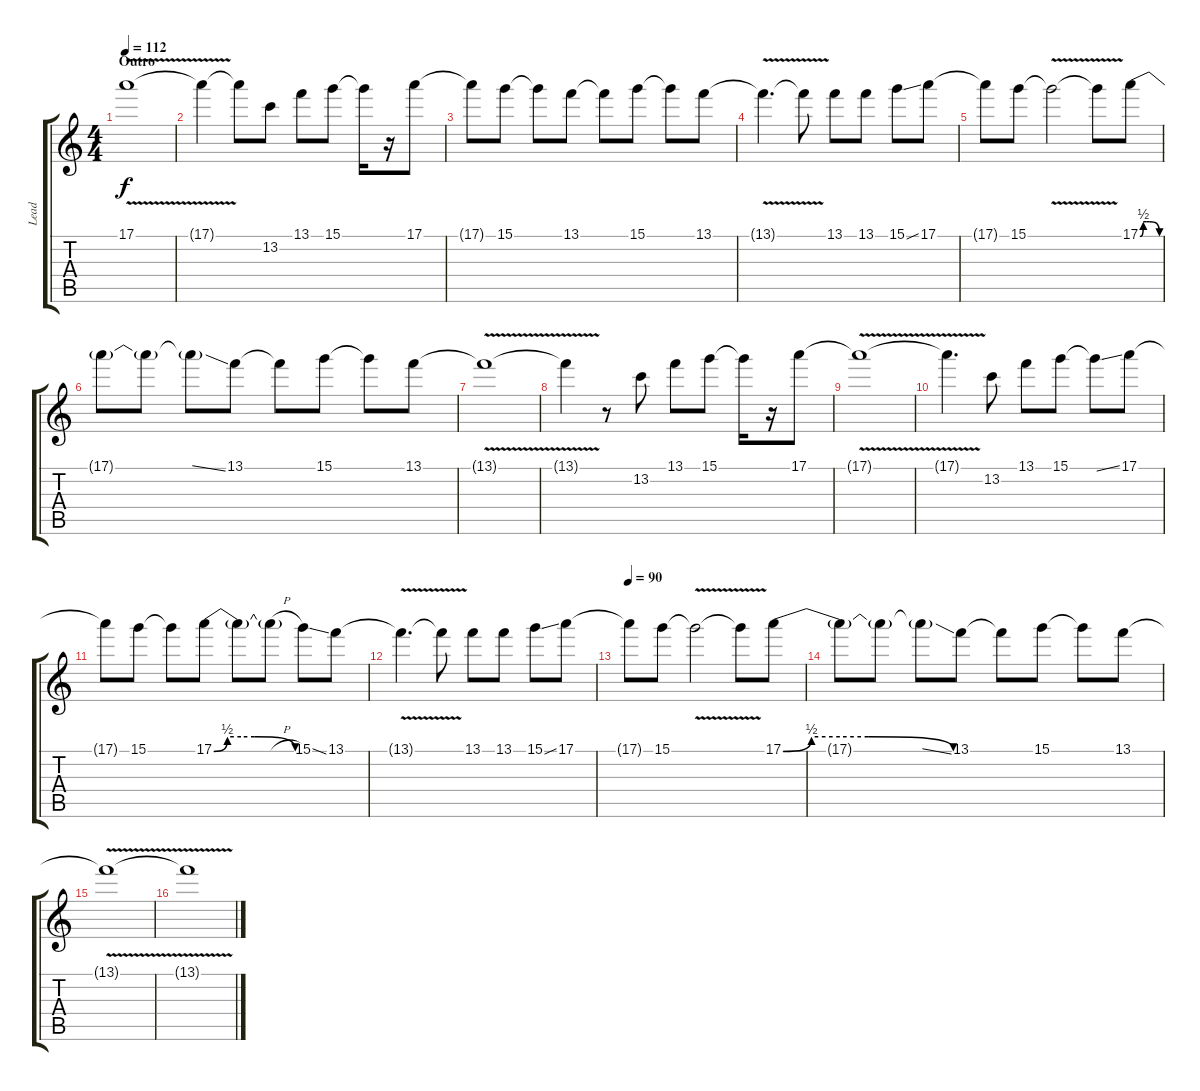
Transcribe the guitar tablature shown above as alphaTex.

\track ("Lead" "Lead") {instrument distortionguitar}
\staff {score tabs}
\tuning (E4 B3 G3 D3 A2 D2) {hide}
\ts (4 4)
\section ("" "Outro")
\tempo 112
\clef g2
\ks c
17.1{v t}.1{dy f} |
17.1{t}.4 17.1{t}.8 13.2.8 13.1.8 15.1.8 15.1{t}.16 r.16 17.1.8 |
17.1{t}.8 15.1.8 15.1{t}.8 13.1.8 13.1{t}.8 15.1.8 15.1{t}.8 13.1.8 |
13.1{v t}.4{d} 13.1{t}.8 13.1.8 13.1.8 15.1{ss}.8 17.1.8 |
17.1{t}.8 15.1.8 15.1{v t}.2 15.1{t}.8 17.1{be (custom 0 0 10 2 20 2 30 2 60 0)}.8 |
17.1{t}.8 17.1{t}.8 17.1{ss t}.8 13.1.8 13.1{t}.8 15.1.8 15.1{t}.8 13.1.8 |
13.1{v t}.1 |
13.1{t}.4 r.8 13.2.8 13.1.8 15.1.8 15.1{t}.16 r.16 17.1.8 |
17.1{v t}.1 |
17.1{t}.4{d} 13.2.8 13.1.8 15.1.8 15.1{ss t}.8 17.1.8 |
17.1{t}.8 15.1.8 15.1{t}.8 17.1{be (custom 0 0 10 2 20 2 30 2 60 0)}.8 17.1{t}.8 17.1{h t}.8 15.1{ss}.8 13.1.8 |
13.1{v t}.4{d} 13.1{t}.8 13.1.8 13.1.8 15.1{ss}.8 17.1.8 |
\tempo 90
17.1{t}.8 15.1.8 15.1{v t}.2 15.1{t}.8 17.1{be (custom 0 0 10 2 20 2 30 2 60 0)}.8 |
17.1{t}.8 17.1{t}.8 17.1{ss t}.8 13.1.8 13.1{t}.8 15.1.8 15.1{t}.8 13.1.8 |
13.1{v t}.1 |
13.1{t}.1
